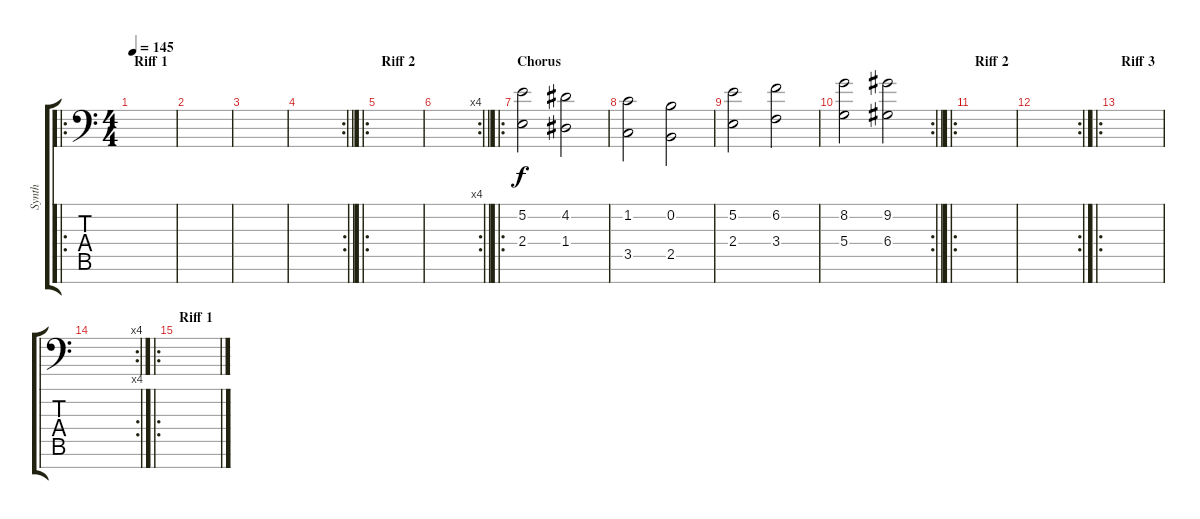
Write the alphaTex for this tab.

\track ("Synth" "Synth") {instrument choiraahs}
\staff {score tabs}
\tuning (B5 B3 G3 D3 A2 E2 C0) {hide}
\ro
\ts (4 4)
\section ("" "Riff 1")
\tempo 145
\clef f4
\ks c
|
|
|
\rc 2
\barLineRight lightlight
|
\ro
\section ("" "Riff 2")
|
\rc 4
\barLineRight lightlight
|
\ro
\section ("" "Chorus")
(5.2 2.4).2 (4.2 1.4).2 |
(1.2 3.5).2 (0.2 2.5).2 |
(5.2 2.4).2 (6.2 3.4).2 |
\rc 2
\barLineRight lightlight
(8.2 5.4).2 (9.2 6.4).2 |
\ro
\section ("" "Riff 2")
|
\rc 2
|
\ro
\section ("" "Riff 3")
|
\rc 4
|
\ro
\section ("" "Riff 1")
